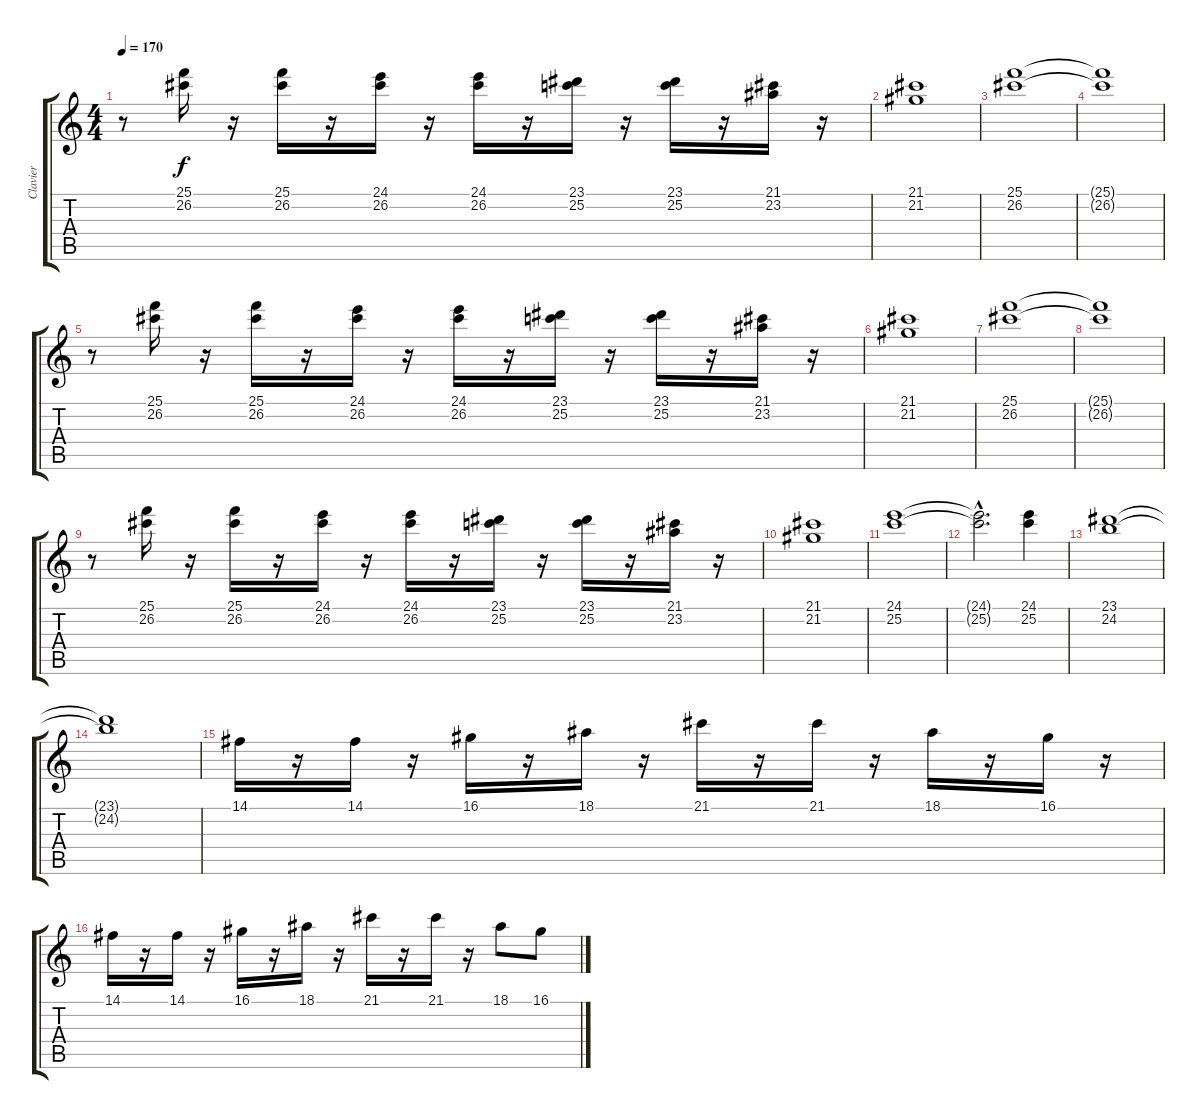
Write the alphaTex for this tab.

\track ("Clavier" "Clavier") {instrument percussiveorgan}
\staff {score tabs}
\tuning (E4 B3 G3 D3 A2 E2) {hide}
\ts (4 4)
\tempo 170
\clef g2
\ks c
r.8{dy f} (25.1 26.2).16 r.16 (25.1 26.2).16 r.16 (24.1 26.2).16 r.16 (24.1 26.2).16 r.16 (23.1 25.2).16 r.16 (23.1 25.2).16 r.16 (21.1 23.2).16 r.16 |
(21.1 21.2).1 |
(25.1 26.2).1 |
(25.1{t} 26.2{t}).1 |
r.8 (25.1 26.2).16 r.16 (25.1 26.2).16 r.16 (24.1 26.2).16 r.16 (24.1 26.2).16 r.16 (23.1 25.2).16 r.16 (23.1 25.2).16 r.16 (21.1 23.2).16 r.16 |
(21.1 21.2).1 |
(25.1 26.2).1 |
(25.1{t} 26.2{t}).1 |
r.8 (25.1 26.2).16 r.16 (25.1 26.2).16 r.16 (24.1 26.2).16 r.16 (24.1 26.2).16 r.16 (23.1 25.2).16 r.16 (23.1 25.2).16 r.16 (21.1 23.2).16 r.16 |
(21.1 21.2).1 |
(24.1 25.2).1 |
(24.1{hac t} 25.2{hac t}).2{d} (24.1 25.2).4 |
(23.1 24.2).1 |
(23.1{t} 24.2{t}).1 |
14.1.16 r.16 14.1.16 r.16 16.1.16 r.16 18.1.16 r.16 21.1.16 r.16 21.1.16 r.16 18.1.16 r.16 16.1.16 r.16 |
14.1.16 r.16 14.1.16 r.16 16.1.16 r.16 18.1.16 r.16 21.1.16 r.16 21.1.16 r.16 18.1.8 16.1.8
